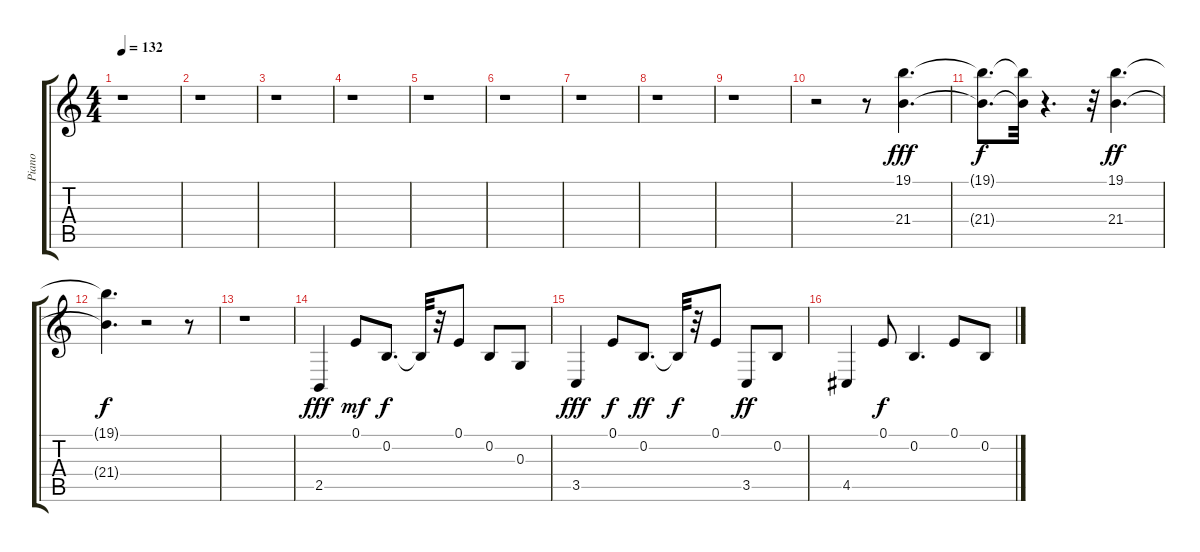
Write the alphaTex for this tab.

\track ("Piano" "Piano") {instrument acousticgrandpiano}
\staff {score tabs}
\tuning (E4 B3 G3 D3 A2 E2) {hide}
\ts (4 4)
\tempo 132
\clef g2
\ks c
r.1{dy f} |
r.1 |
r.1 |
r.1 |
r.1 |
r.1 |
r.1 |
r.1 |
r.1 |
r.2 r.8 (19.1 21.4).4{d dy fff} |
(19.1{t} 21.4{t}).8{d dy f} (19.1{t} 21.4{t}).32 r.4{d} r.32 (19.1 21.4).4{d dy ff} |
(19.1{t} 21.4{t}).4{d dy f} r.2 r.8 |
r.1 |
2.5.4{dy fff} 0.1.8{dy mf} 0.2.8{d dy f} 0.2{t}.32 r.32 0.1.8 0.2.8 0.3.8 |
3.5.4{dy fff} 0.1.8{dy f} 0.2.8{d dy ff} 0.2{t}.32{dy f} r.32 0.1.8 3.5.8{dy ff} 0.2.8 |
4.5.4 0.1.8{dy f} 0.2.4{d} 0.1.8 0.2.8
